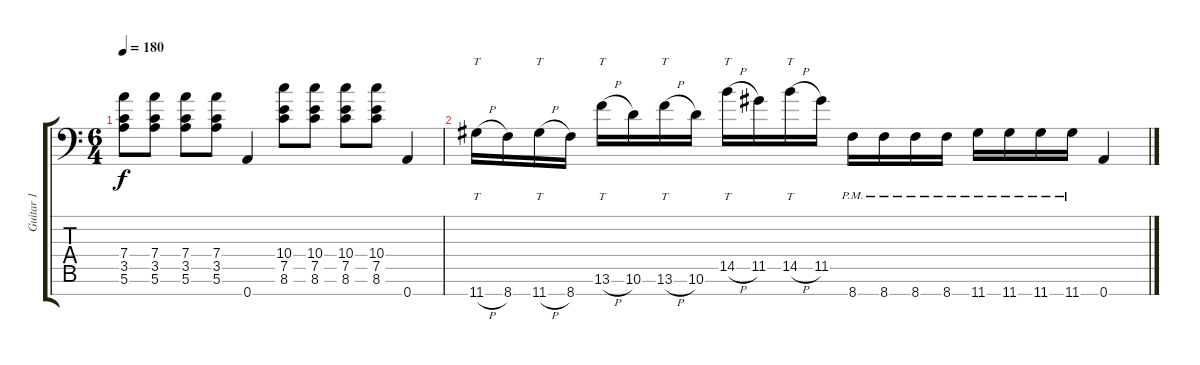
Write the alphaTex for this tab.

\track ("Guitar 1" "Guitar 1") {instrument distortionguitar}
\staff {score tabs}
\tuning (E4 B3 G3 D3 A2 E2 A1) {hide}
\ts (6 4)
\tempo 180
\clef f4
\ks c
(7.4 3.5 5.6).8{dy f} (7.4 3.5 5.6).8 (7.4 3.5 5.6).8 (7.4 3.5 5.6).8 0.7.4 (10.4 7.5 8.6).8 (10.4 7.5 8.6).8 (10.4 7.5 8.6).8 (10.4 7.5 8.6).8 0.7.4 |
11.7{h}.16{tt} 8.7.16 11.7{h}.16{tt} 8.7.16 13.6{h}.16{tt} 10.6.16 13.6{h}.16{tt} 10.6.16 14.5{h}.16{tt} 11.5.16 14.5{h}.16{tt} 11.5.16 8.7{pm}.16 8.7{pm}.16 8.7{pm}.16 8.7{pm}.16 11.7{pm}.16 11.7{pm}.16 11.7{pm}.16 11.7{pm}.16 0.7.4
